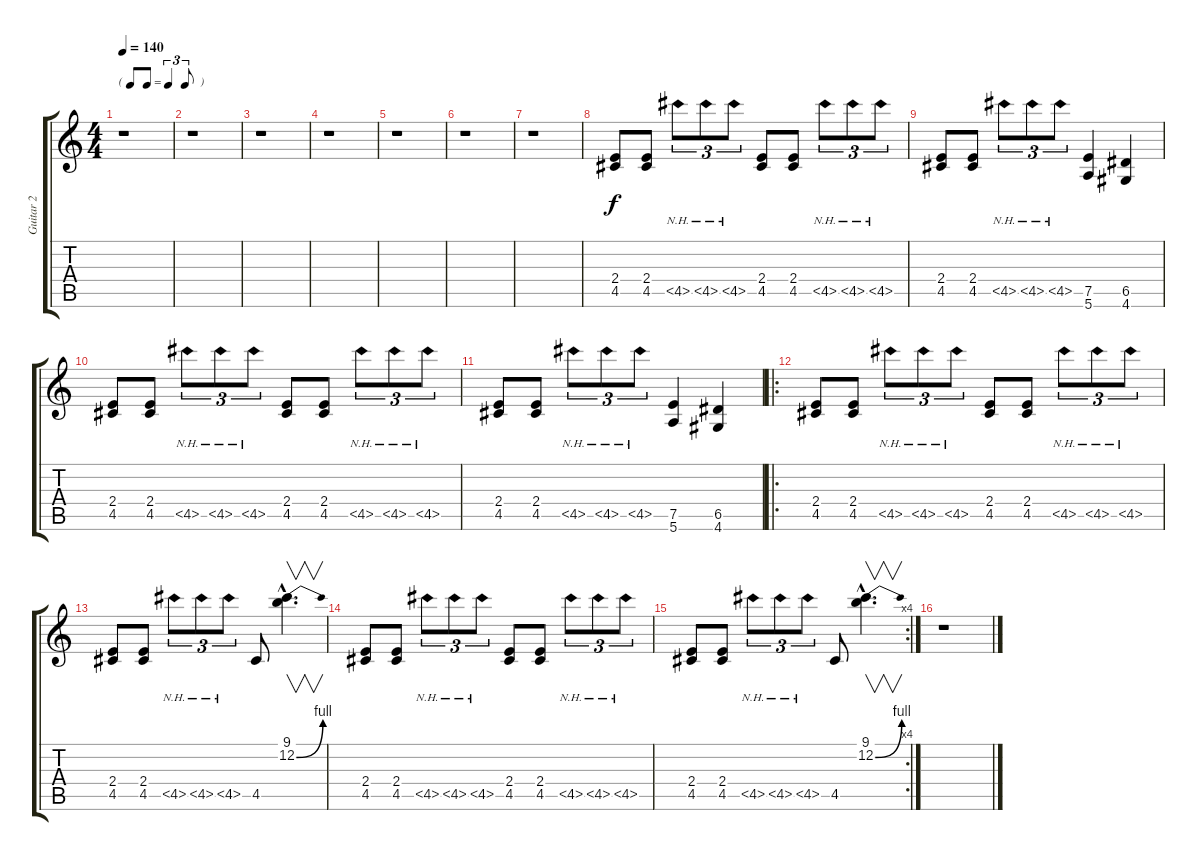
\track ("Guitar 2" "Guitar 2") {instrument overdrivenguitar}
\staff {score tabs}
\tuning (E4 B3 G3 D3 A2 E2) {hide}
\ts (4 4)
\tf triplet8th
\tempo 140
\clef g2
\ks c
r.1{dy f} |
r.1 |
r.1 |
r.1 |
r.1 |
r.1 |
r.1 |
(2.4 4.5).8 (2.4 4.5).8 4.5{nh}.8{tu (3 2)} 4.5{nh}.8{tu (3 2)} 4.5{nh}.8{tu (3 2)} (2.4 4.5).8 (2.4 4.5).8 4.5{nh}.8{tu (3 2)} 4.5{nh}.8{tu (3 2)} 4.5{nh}.8{tu (3 2)} |
(2.4 4.5).8 (2.4 4.5).8 4.5{nh}.8{tu (3 2)} 4.5{nh}.8{tu (3 2)} 4.5{nh}.8{tu (3 2)} (7.5 5.6).4 (6.5 4.6).4 |
(2.4 4.5).8 (2.4 4.5).8 4.5{nh}.8{tu (3 2)} 4.5{nh}.8{tu (3 2)} 4.5{nh}.8{tu (3 2)} (2.4 4.5).8 (2.4 4.5).8 4.5{nh}.8{tu (3 2)} 4.5{nh}.8{tu (3 2)} 4.5{nh}.8{tu (3 2)} |
(2.4 4.5).8 (2.4 4.5).8 4.5{nh}.8{tu (3 2)} 4.5{nh}.8{tu (3 2)} 4.5{nh}.8{tu (3 2)} (7.5 5.6).4 (6.5 4.6).4 |
\ro
(2.4 4.5).8 (2.4 4.5).8 4.5{nh}.8{tu (3 2)} 4.5{nh}.8{tu (3 2)} 4.5{nh}.8{tu (3 2)} (2.4 4.5).8 (2.4 4.5).8 4.5{nh}.8{tu (3 2)} 4.5{nh}.8{tu (3 2)} 4.5{nh}.8{tu (3 2)} |
(2.4 4.5).8 (2.4 4.5).8 4.5{nh}.8{tu (3 2)} 4.5{nh}.8{tu (3 2)} 4.5{nh}.8{tu (3 2)} 4.5.8 (9.1{hac} 12.2{be (bend 0 0 60 4) hac}).4{v d} |
(2.4 4.5).8 (2.4 4.5).8 4.5{nh}.8{tu (3 2)} 4.5{nh}.8{tu (3 2)} 4.5{nh}.8{tu (3 2)} (2.4 4.5).8 (2.4 4.5).8 4.5{nh}.8{tu (3 2)} 4.5{nh}.8{tu (3 2)} 4.5{nh}.8{tu (3 2)} |
\rc 4
(2.4 4.5).8 (2.4 4.5).8 4.5{nh}.8{tu (3 2)} 4.5{nh}.8{tu (3 2)} 4.5{nh}.8{tu (3 2)} 4.5.8 (9.1{hac} 12.2{be (bend 0 0 60 4) hac}).4{v d} |
r.1
